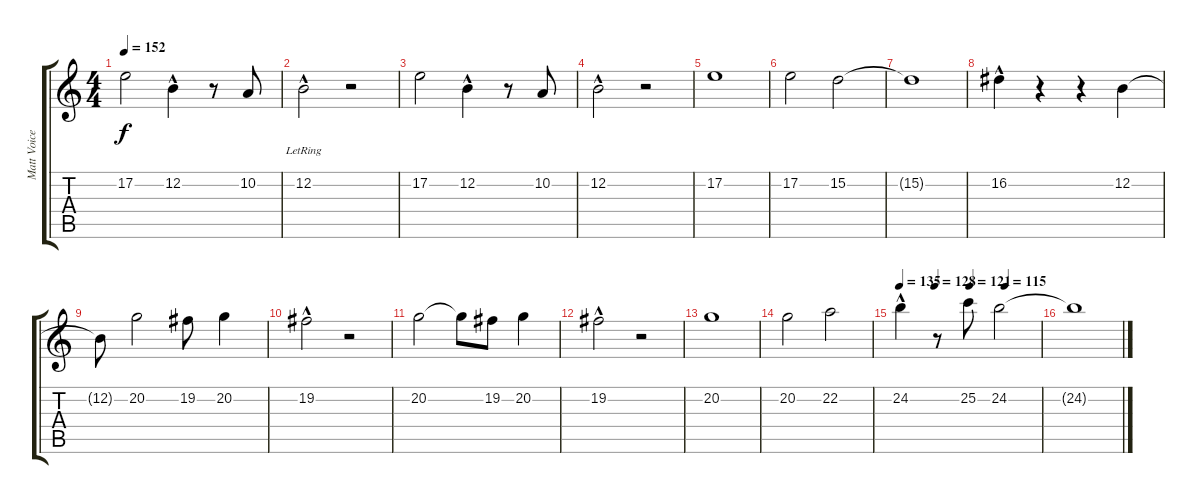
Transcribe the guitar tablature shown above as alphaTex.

\track ("Matt Voice" "Matt Voice") {instrument synthvoice}
\staff {score tabs}
\tuning (E4 B3 G3 D3 A2 E2) {hide}
\ts (4 4)
\tempo 152
\clef g2
\ks c
17.2.2{dy f} 12.2{hac}.4 r.8 10.2.8 |
12.2{hac lr}.2 r.2 |
17.2.2 12.2{hac}.4 r.8 10.2.8 |
12.2{hac}.2 r.2 |
17.2.1 |
17.2.2 15.2.2 |
15.2{t}.1 |
16.2{hac}.4 r.4 r.4 12.2.4 |
12.2{t}.8 20.2.2 19.2.8 20.2.4 |
19.2{hac}.2 r.2 |
20.2.2 20.2{t}.8 19.2.8 20.2.4 |
19.2{hac}.2 r.2 |
20.2.1 |
20.2.2 22.2.2 |
\tempo 135
\tempo (128 0.25)
\tempo (121 0.5)
\tempo (115 0.75)
24.2{hac}.4 r.8 25.2.8 24.2.2 |
24.2{t}.1
